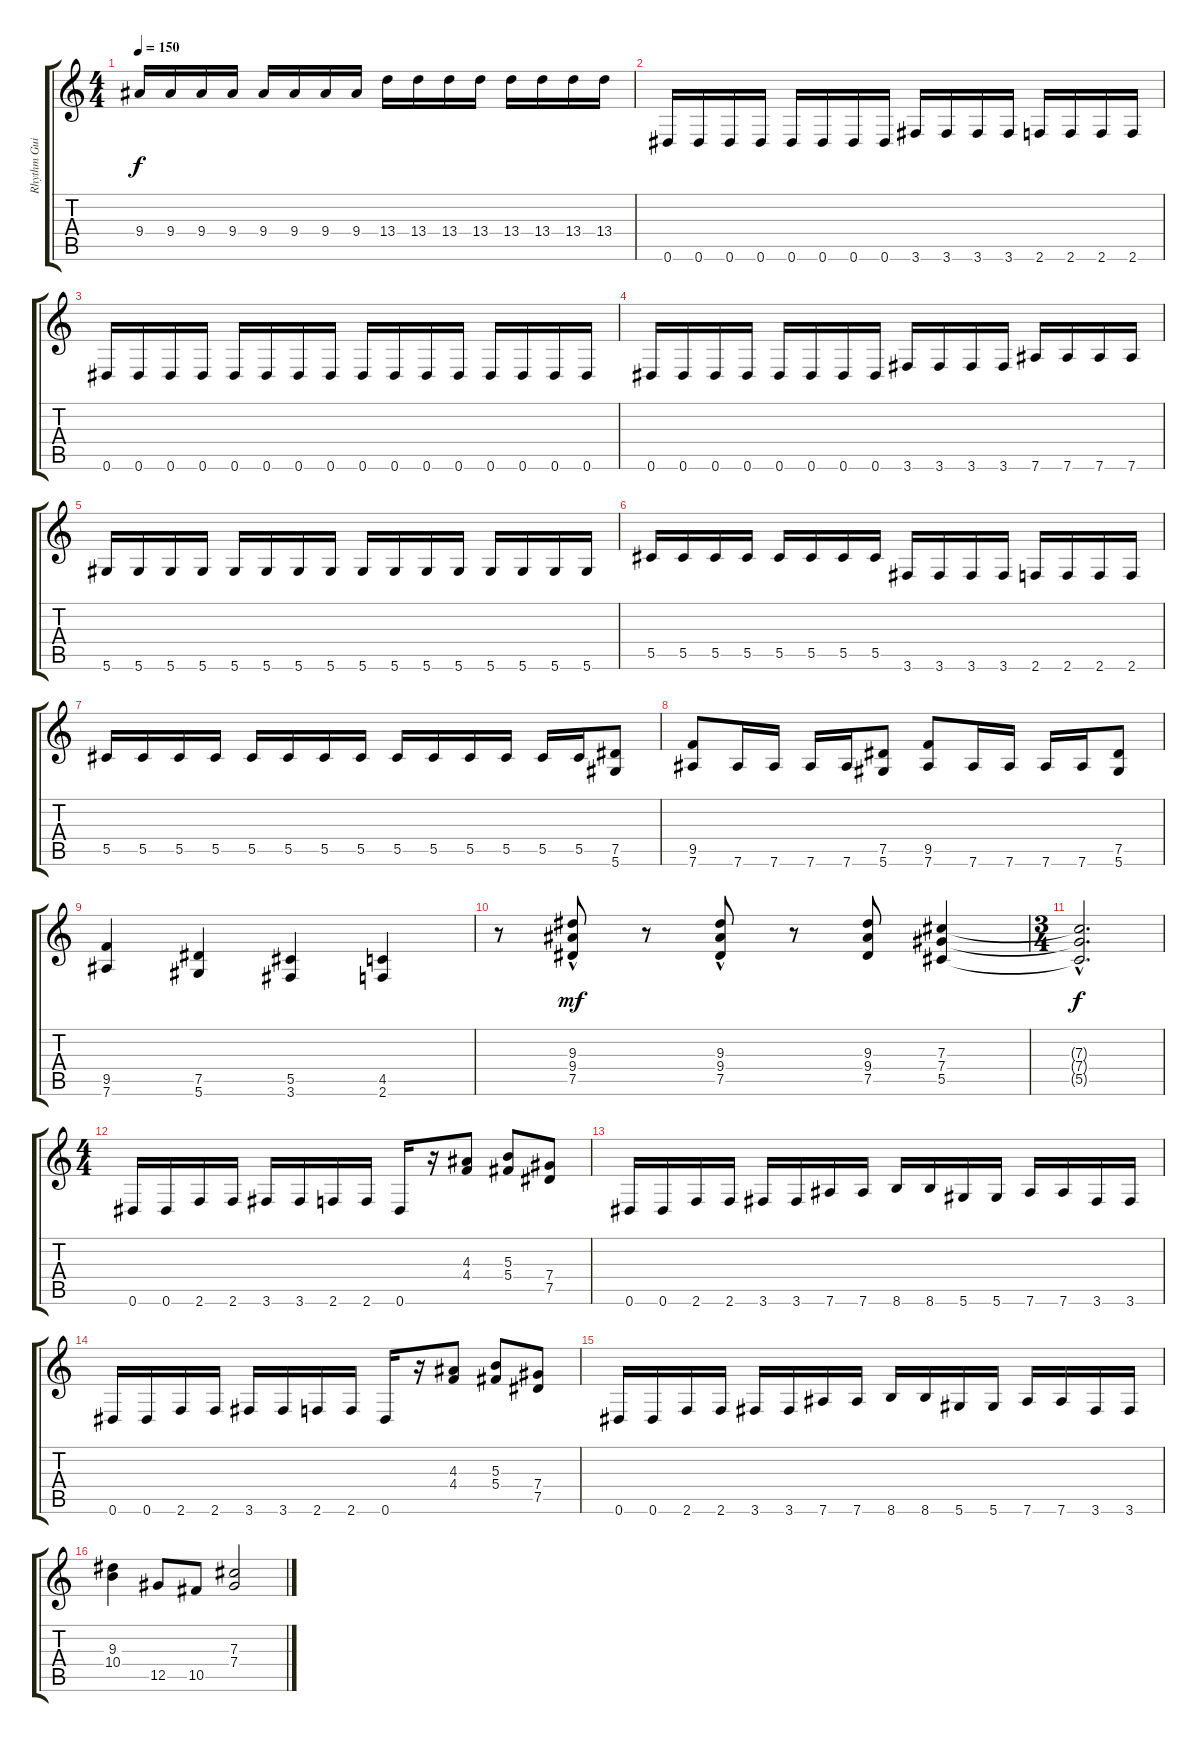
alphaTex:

\track ("Rhythm Guitar I" "Rhythm Gui") {instrument distortionguitar}
\staff {score tabs}
\tuning (Eb4 Bb3 Gb3 Db3 Ab2 Eb2) {hide}
\ts (4 4)
\tempo 150
\clef g2
\ks c
9.4.16{dy f} 9.4.16 9.4.16 9.4.16 9.4.16 9.4.16 9.4.16 9.4.16 13.4.16 13.4.16 13.4.16 13.4.16 13.4.16 13.4.16 13.4.16 13.4.16 |
0.6.16 0.6.16 0.6.16 0.6.16 0.6.16 0.6.16 0.6.16 0.6.16 3.6.16 3.6.16 3.6.16 3.6.16 2.6.16 2.6.16 2.6.16 2.6.16 |
0.6.16 0.6.16 0.6.16 0.6.16 0.6.16 0.6.16 0.6.16 0.6.16 0.6.16 0.6.16 0.6.16 0.6.16 0.6.16 0.6.16 0.6.16 0.6.16 |
0.6.16 0.6.16 0.6.16 0.6.16 0.6.16 0.6.16 0.6.16 0.6.16 3.6.16 3.6.16 3.6.16 3.6.16 7.6.16 7.6.16 7.6.16 7.6.16 |
5.6.16 5.6.16 5.6.16 5.6.16 5.6.16 5.6.16 5.6.16 5.6.16 5.6.16 5.6.16 5.6.16 5.6.16 5.6.16 5.6.16 5.6.16 5.6.16 |
5.5.16 5.5.16 5.5.16 5.5.16 5.5.16 5.5.16 5.5.16 5.5.16 3.6.16 3.6.16 3.6.16 3.6.16 2.6.16 2.6.16 2.6.16 2.6.16 |
5.5.16 5.5.16 5.5.16 5.5.16 5.5.16 5.5.16 5.5.16 5.5.16 5.5.16 5.5.16 5.5.16 5.5.16 5.5.16 5.5.16 (7.5 5.6).8 |
(9.5 7.6).8 7.6.16 7.6.16 7.6.16 7.6.16 (7.5 5.6).8 (9.5 7.6).8 7.6.16 7.6.16 7.6.16 7.6.16 (7.5 5.6).8 |
(9.5 7.6).4 (7.5 5.6).4 (5.5 3.6).4 (4.5 2.6).4 |
r.8 (9.3 9.4{hac} 7.5).8{dy mf} r.8 (9.3 9.4{hac} 7.5).8 r.8 (9.3 9.4 7.5).8 (7.3 7.4 5.5).4 |
\ts (3 4)
(7.3{hac t} 7.4{hac t} 5.5{hac t}).2{d dy f} |
\ts (4 4)
0.6.16 0.6.16 2.6.16 2.6.16 3.6.16 3.6.16 2.6.16 2.6.16 0.6.16 r.16 (4.3 4.4).8 (5.3 5.4).8 (7.4 7.5).8 |
0.6.16 0.6.16 2.6.16 2.6.16 3.6.16 3.6.16 7.6.16 7.6.16 8.6.16 8.6.16 5.6.16 5.6.16 7.6.16 7.6.16 3.6.16 3.6.16 |
0.6.16 0.6.16 2.6.16 2.6.16 3.6.16 3.6.16 2.6.16 2.6.16 0.6.16 r.16 (4.3 4.4).8 (5.3 5.4).8 (7.4 7.5).8 |
0.6.16 0.6.16 2.6.16 2.6.16 3.6.16 3.6.16 7.6.16 7.6.16 8.6.16 8.6.16 5.6.16 5.6.16 7.6.16 7.6.16 3.6.16 3.6.16 |
(9.3 10.4).4 12.5.8 10.5.8 (7.3 7.4).2
